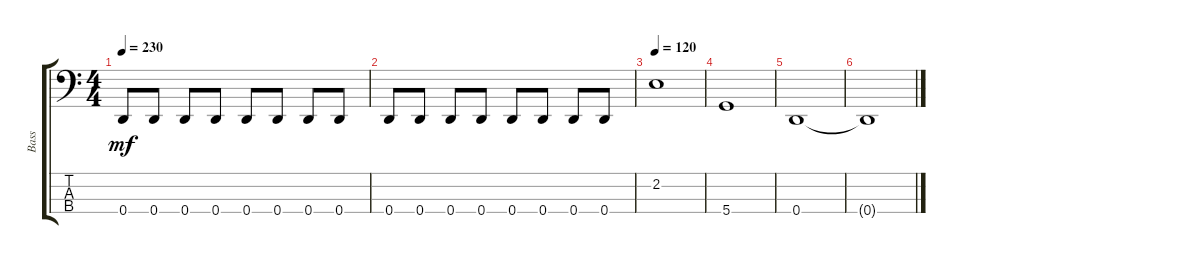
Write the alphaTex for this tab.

\track ("Bass" "Bass") {instrument electricbassfinger}
\staff {score tabs}
\tuning (G2 D2 A1 D1) {hide}
\ts (4 4)
\tempo 230
\clef f4
\ks c
0.4.8{dy mf} 0.4.8 0.4.8 0.4.8 0.4.8 0.4.8 0.4.8 0.4.8 |
0.4.8 0.4.8 0.4.8 0.4.8 0.4.8 0.4.8 0.4.8 0.4.8 |
\tempo 120
2.2.1 |
5.4.1 |
0.4.1 |
0.4{t}.1
